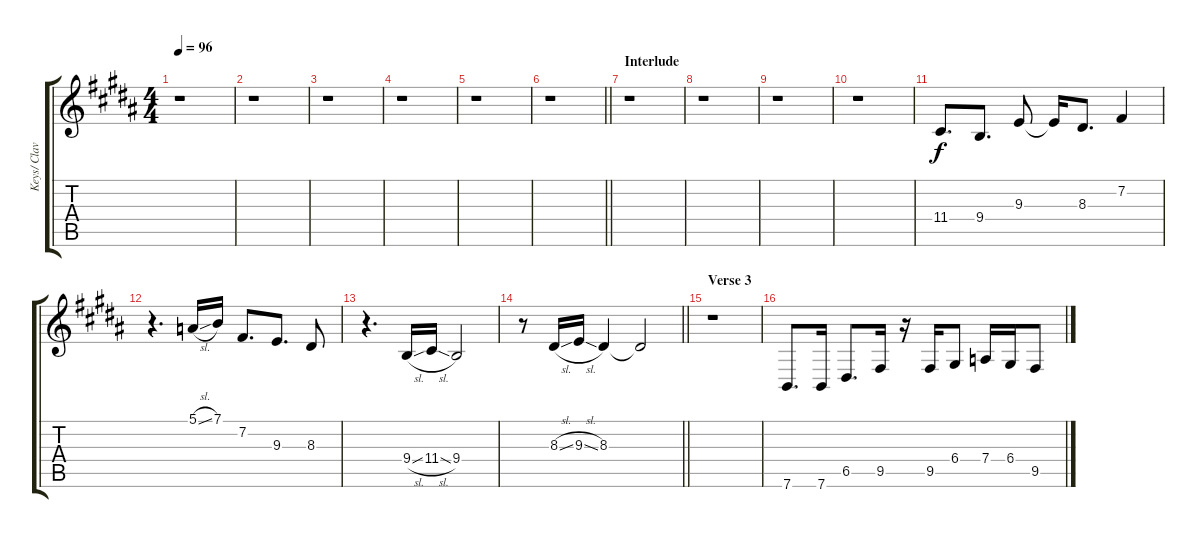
\track ("Keys/ Clav" "Keys/ Clav") {instrument clavinet}
\staff {score tabs}
\tuning (E4 B3 G3 D3 A2 E2) {hide}
\ts (4 4)
\tempo 96
\clef g2
\ks b
r.1{dy f} |
r.1 |
r.1 |
r.1 |
r.1 |
\barLineRight lightlight
r.1 |
\section ("" "Interlude ")
r.1 |
r.1 |
r.1 |
r.1 |
11.4.8{d} 9.4.8{d} 9.3.8 9.3{t}.16 8.3.8{d} 7.2.4 |
r.4{d} 5.1{sl}.16 7.1.16 7.2.8{d} 9.3.8{d} 8.3.8 |
r.4{d} 9.4{sl}.16 11.4{sl}.16 9.4.2 |
\barLineRight lightlight
r.8 8.3{sl}.16 9.3{sl}.16 8.3.4 8.3{t}.2 |
\section ("" "Verse 3")
r.1 |
7.6.8{d} 7.6.16 6.5.8{d} 9.5.16 r.16 9.5.16 6.4.8 7.4.16 6.4.16 9.5.8
